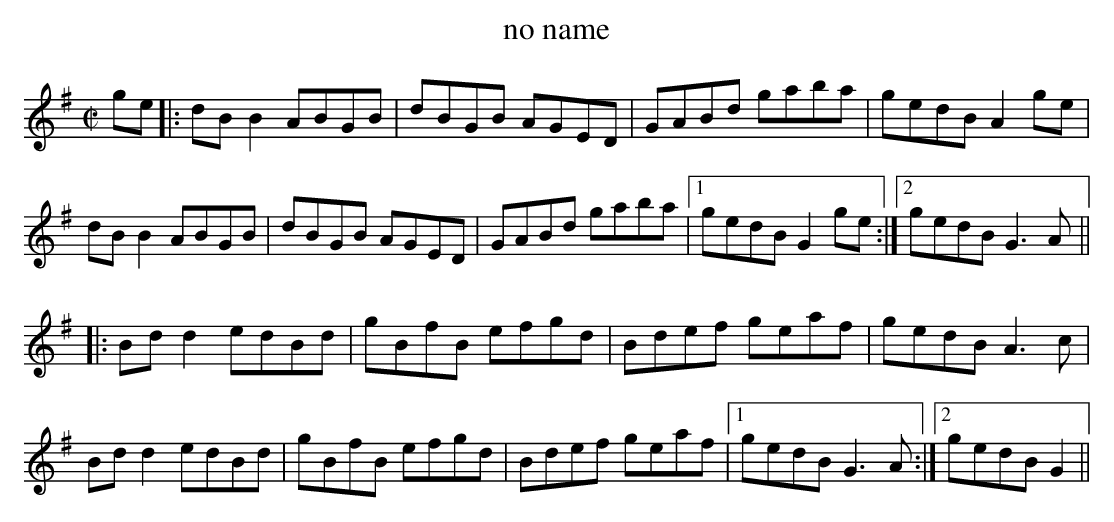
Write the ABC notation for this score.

X:1
T:no name
M:C|
K:G
ge|:dBB2 ABGB|dBGB AGED|GABd gaba|gedB A2ge|
dBB2 ABGB|dBGB AGED|GABd gaba|1 gedB G2ge:|2 gedB G3A||
|:Bdd2 edBd|gBfB efgd|Bdef geaf|gedB A3c|
Bdd2 edBd|gBfB efgd|Bdef geaf|1 gedB G3A:|2 gedB G2||
